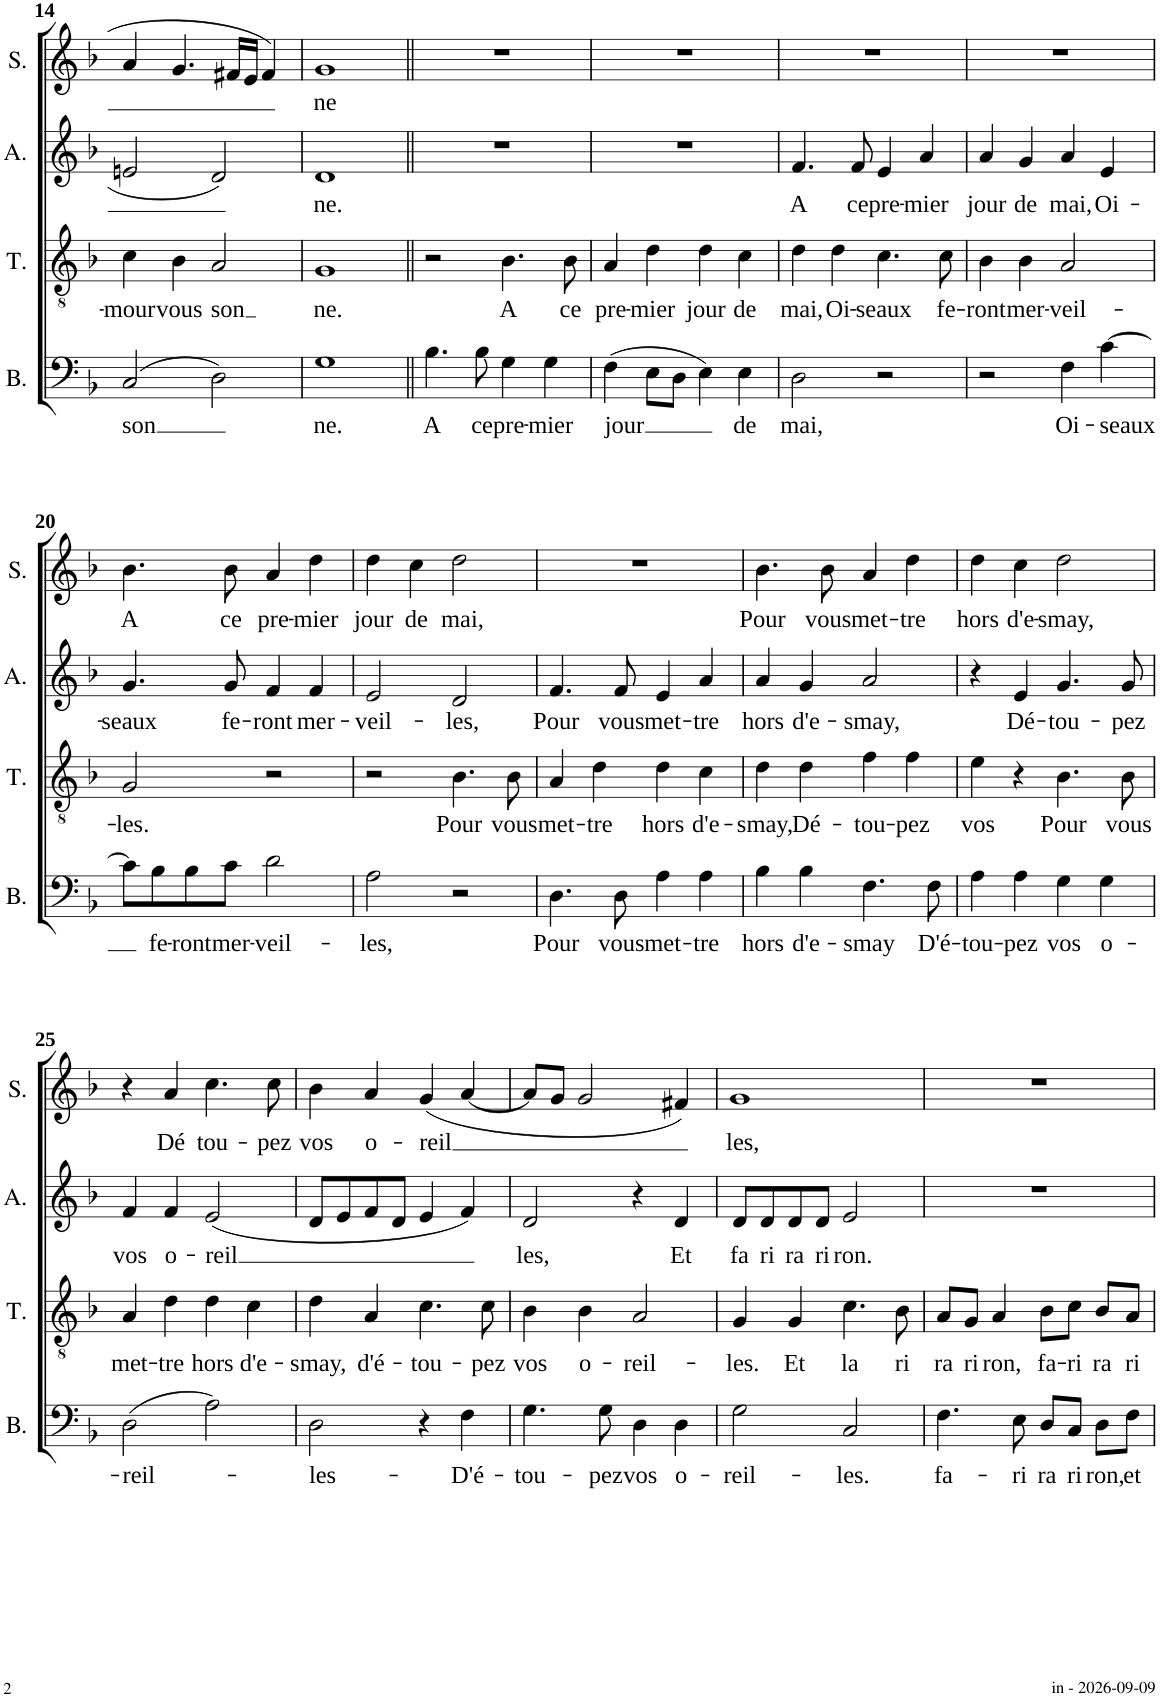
**kern	**text	**kern	**text	**kern	**text	**kern	**text
*part4	*part4	*part3	*part3	*part2	*part2	*part1	*part1
*staff4	*staff4	*staff3	*staff3	*staff2	*staff2	*staff1	*staff1
*I"Basse	*	*I"Ténor	*	*I"Alto	*	*I"Soprano	*
*I'B.	*	*I'T.	*	*I'A.	*	*I'S.	*
!!LO:PB:g=z
*clefF4	*	*clefGv2	*	*clefG2	*	*clefG2	*
*k[b-]	*	*k[b-]	*	*k[b-]	*	*k[b-]	*
*M4/4	*	*M4/4	*	*M4/4	*	*M4/4	*
*met(c)	*	*met(c)	*	*met(c)	*	*met(c)	*
=14	=14	=14	=14	=14	=14	=14	=14
!	!LO:LY:b	!	!LO:LY:b	!	!	!	!
(2C/	son	4c\	-mour	2en/	.	4a/	.
!	!	!	!LO:LY:b	!	!	!	!
.	.	4B-\	vous	.	.	4.g/	.
!	!	!	!LO:LY:b	!	!	!	!
2D\)	.	2A/	son	2d/	.	.	.
.	.	.	.	.	.	16f#X/LL	.
.	.	.	.	.	.	16e/JJ	.
.	.	.	.	.	.	4f#/	.
=15	=15	=15	=15	=15	=15	=15	=15
!	!LO:LY:b	!	!LO:LY:b	!	!LO:LY:b	!	!LO:LY:b
1G	ne.	1G	ne.	1d	ne.	1g	ne
=16||	=16||	=16||	=16||	=16||	=16||	=16||	=16||
!	!LO:LY:b	!	!	!	!	!	!
4.B-\	A	2r	.	1r	.	1r	.
!	!LO:LY:b	!	!	!	!	!	!
8B-\	ce	.	.	.	.	.	.
!	!LO:LY:b	!	!LO:LY:b	!	!	!	!
4G\	pre-	4.B-\	A	.	.	.	.
!	!LO:LY:b	!	!	!	!	!	!
4G\	-mier	.	.	.	.	.	.
!	!	!	!LO:LY:b	!	!	!	!
.	.	8B-\	ce	.	.	.	.
=17	=17	=17	=17	=17	=17	=17	=17
!	!LO:LY:b	!	!LO:LY:b	!	!	!	!
(4F\	jour	4A/	pre-	1r	.	1r	.
!	!	!	!LO:LY:b	!	!	!	!
8E\L	.	4d\	-mier	.	.	.	.
8D\J	.	.	.	.	.	.	.
!	!	!	!LO:LY:b	!	!	!	!
4E\)	.	4d\	jour	.	.	.	.
!	!LO:LY:b	!	!LO:LY:b	!	!	!	!
4E\	de	4c\	de	.	.	.	.
=18	=18	=18	=18	=18	=18	=18	=18
!	!LO:LY:b	!	!LO:LY:b	!	!LO:LY:b	!	!
2D\	mai,	4d\	mai,	4.f/	A	1r	.
!	!	!	!LO:LY:b	!	!	!	!
.	.	4d\	Oi-	.	.	.	.
!	!	!	!	!	!LO:LY:b	!	!
.	.	.	.	8f/	ce	.	.
!	!	!	!LO:LY:b	!	!LO:LY:b	!	!
2r	.	4.c\	-seaux	4e/	pre-	.	.
!	!	!	!	!	!LO:LY:b	!	!
.	.	.	.	4a/	-mier	.	.
!	!	!	!LO:LY:b	!	!	!	!
.	.	8c\	fe-	.	.	.	.
=19	=19	=19	=19	=19	=19	=19	=19
!	!	!	!LO:LY:b	!	!LO:LY:b	!	!
2r	.	4B-\	-ront	4a/	jour	1r	.
!	!	!	!LO:LY:b	!	!LO:LY:b	!	!
.	.	4B-\	mer-	4g/	de	.	.
!	!LO:LY:b	!	!LO:LY:b	!	!LO:LY:b	!	!
4F\	Oi-	2A/	-veil-	4a/	mai,	.	.
!	!LO:LY:b	!	!	!	!LO:LY:b	!	!
[4c\	-seaux	.	.	4e/	Oi-	.	.
!!LO:LB:g=z
=20	=20	=20	=20	=20	=20	=20	=20
!	!	!	!LO:LY:b	!	!LO:LY:b	!	!LO:LY:b
8c\L]	.	2G/	-les.	4.g/	-seaux	4.b-\	A
!	!LO:LY:b	!	!	!	!	!	!
8B-\	fe-	.	.	.	.	.	.
!	!LO:LY:b	!	!	!	!	!	!
8B-\	-ront	.	.	.	.	.	.
!	!LO:LY:b	!	!	!	!LO:LY:b	!	!LO:LY:b
8c\J	mer-	.	.	8g/	fe-	8b-\	ce
!	!LO:LY:b	!	!	!	!LO:LY:b	!	!LO:LY:b
2d\	-veil-	2r	.	4f/	-ront	4a/	pre-
!	!	!	!	!	!LO:LY:b	!	!LO:LY:b
.	.	.	.	4f/	mer-	4dd\	-mier
=21	=21	=21	=21	=21	=21	=21	=21
!	!LO:LY:b	!	!	!	!LO:LY:b	!	!LO:LY:b
2A\	-les,	2r	.	2e/	-veil-	4dd\	jour
!	!	!	!	!	!	!	!LO:LY:b
.	.	.	.	.	.	4cc\	de
!	!	!	!LO:LY:b	!	!LO:LY:b	!	!LO:LY:b
2r	.	4.B-\	Pour	2d/	-les,	2dd\	mai,
!	!	!	!LO:LY:b	!	!	!	!
.	.	8B-\	vous	.	.	.	.
=22	=22	=22	=22	=22	=22	=22	=22
!	!LO:LY:b	!	!LO:LY:b	!	!LO:LY:b	!	!
4.D\	Pour	4A/	met-	4.f/	Pour	1r	.
!	!	!	!LO:LY:b	!	!	!	!
.	.	4d\	-tre	.	.	.	.
!	!LO:LY:b	!	!	!	!LO:LY:b	!	!
8D\	vous	.	.	8f/	vous	.	.
!	!LO:LY:b	!	!LO:LY:b	!	!LO:LY:b	!	!
4A\	met-	4d\	hors	4e/	met-	.	.
!	!LO:LY:b	!	!LO:LY:b	!	!LO:LY:b	!	!
4A\	-tre	4c\	d'e-	4a/	-tre	.	.
=23	=23	=23	=23	=23	=23	=23	=23
!	!LO:LY:b	!	!LO:LY:b	!	!LO:LY:b	!	!LO:LY:b
4B-\	hors	4d\	-smay,	4a/	hors	4.b-\	Pour
!	!LO:LY:b	!	!LO:LY:b	!	!LO:LY:b	!	!
4B-\	d'e-	4d\	Dé-	4g/	d'e-	.	.
!	!	!	!	!	!	!	!LO:LY:b
.	.	.	.	.	.	8b-\	vous
!	!LO:LY:b	!	!LO:LY:b	!	!LO:LY:b	!	!LO:LY:b
4.F\	-smay	4f\	-tou-	2a/	-smay,	4a/	met-
!	!	!	!LO:LY:b	!	!	!	!LO:LY:b
.	.	4f\	-pez	.	.	4dd\	-tre
!	!LO:LY:b	!	!	!	!	!	!
8F\	D'é-	.	.	.	.	.	.
=24	=24	=24	=24	=24	=24	=24	=24
!	!LO:LY:b	!	!LO:LY:b	!	!	!	!LO:LY:b
4A\	-tou-	4e\	vos	4r	.	4dd\	hors
!	!LO:LY:b	!	!	!	!LO:LY:b	!	!LO:LY:b
4A\	-pez	4r	.	4e/	Dé-	4cc\	d'e-
!	!LO:LY:b	!	!LO:LY:b	!	!LO:LY:b	!	!LO:LY:b
4G\	vos	4.B-\	Pour	4.g/	-tou-	2dd\	-smay,
!	!LO:LY:b	!	!	!	!	!	!
4G\	o-	.	.	.	.	.	.
!	!	!	!LO:LY:b	!	!LO:LY:b	!	!
.	.	8B-\	vous	8g/	-pez	.	.
!!LO:LB:g=z
=25	=25	=25	=25	=25	=25	=25	=25
!	!LO:LY:b	!	!LO:LY:b	!	!LO:LY:b	!	!
(2D\	-reil-	4A/	met-	4f/	vos	4r	.
!	!	!	!LO:LY:b	!	!LO:LY:b	!	!LO:LY:b
.	.	4d\	-tre	4f/	o-	4a/	Dé
!	!	!	!LO:LY:b	!	!LO:LY:b	!	!LO:LY:b
2A\)	.	4d\	hors	(2e/	-reil	4.cc\	tou-
!	!	!	!LO:LY:b	!	!	!	!
.	.	4c\	d'e-	.	.	.	.
!	!	!	!	!	!	!	!LO:LY:b
.	.	.	.	.	.	8cc\	-pez
=26	=26	=26	=26	=26	=26	=26	=26
!	!LO:LY:b	!	!LO:LY:b	!	!	!	!LO:LY:b
2D\	les-	4d\	-smay,	8d/L	.	4b-\	vos
.	.	.	.	8e/	.	.	.
!	!	!	!LO:LY:b	!	!	!	!LO:LY:b
.	.	4A/	d'é-	8f/	.	4a/	o-
.	.	.	.	8d/J	.	.	.
!	!	!	!LO:LY:b	!	!	!	!LO:LY:b
4r	.	4.c\	-tou-	4e/	.	(4g/	-reil
!	!LO:LY:b	!	!	!	!	!	!
4F\	D'é-	.	.	4f/)	.	[4a/	.
!	!	!	!LO:LY:b	!	!	!	!
.	.	8c\	-pez	.	.	.	.
=27	=27	=27	=27	=27	=27	=27	=27
!	!LO:LY:b	!	!LO:LY:b	!	!LO:LY:b	!	!
4.G\	-tou-	4B-\	vos	2d/	les,	8a/L]	.
.	.	.	.	.	.	8g/J	.
!	!	!	!LO:LY:b	!	!	!	!
.	.	4B-\	o-	.	.	2g/	.
!	!LO:LY:b	!	!	!	!	!	!
8G\	-pez	.	.	.	.	.	.
!	!LO:LY:b	!	!LO:LY:b	!	!	!	!
4D\	vos	2A/	-reil-	4r	.	.	.
!	!LO:LY:b	!	!	!	!LO:LY:b	!	!
4D\	o-	.	.	4d/	Et	4f#X/)	.
=28	=28	=28	=28	=28	=28	=28	=28
!	!LO:LY:b	!	!LO:LY:b	!	!LO:LY:b	!	!LO:LY:b
2G\	-reil-	4G/	-les.	8d/L	fa	1g	les,
!	!	!	!	!	!LO:LY:b	!	!
.	.	.	.	8d/	ri	.	.
!	!	!	!LO:LY:b	!	!LO:LY:b	!	!
.	.	4G/	Et	8d/	ra	.	.
!	!	!	!	!	!LO:LY:b	!	!
.	.	.	.	8d/J	ri	.	.
!	!LO:LY:b	!	!LO:LY:b	!	!LO:LY:b	!	!
2C/	-les.	4.c\	la	2e/	ron.	.	.
!	!	!	!LO:LY:b	!	!	!	!
.	.	8B-\	ri	.	.	.	.
=29	=29	=29	=29	=29	=29	=29	=29
!	!LO:LY:b	!	!LO:LY:b	!	!	!	!
4.F\	fa-	8A/L	ra	1r	.	1r	.
!	!	!	!LO:LY:b	!	!	!	!
.	.	8G/J	ri	.	.	.	.
!	!	!	!LO:LY:b	!	!	!	!
.	.	4A/	ron,	.	.	.	.
!	!LO:LY:b	!	!	!	!	!	!
8E\	-ri	.	.	.	.	.	.
!	!LO:LY:b	!	!LO:LY:b	!	!	!	!
8D/L	ra	8B-\L	fa-	.	.	.	.
!	!LO:LY:b	!	!LO:LY:b	!	!	!	!
8C/J	ri	8c\J	-ri	.	.	.	.
!	!LO:LY:b	!	!LO:LY:b	!	!	!	!
8D\L	ron,	8B-/L	ra	.	.	.	.
!	!LO:LY:b	!	!LO:LY:b	!	!	!	!
8F\J	et	8A/J	ri	.	.	.	.
=	=	=	=	=	=	=	=
*-	*-	*-	*-	*-	*-	*-	*-
